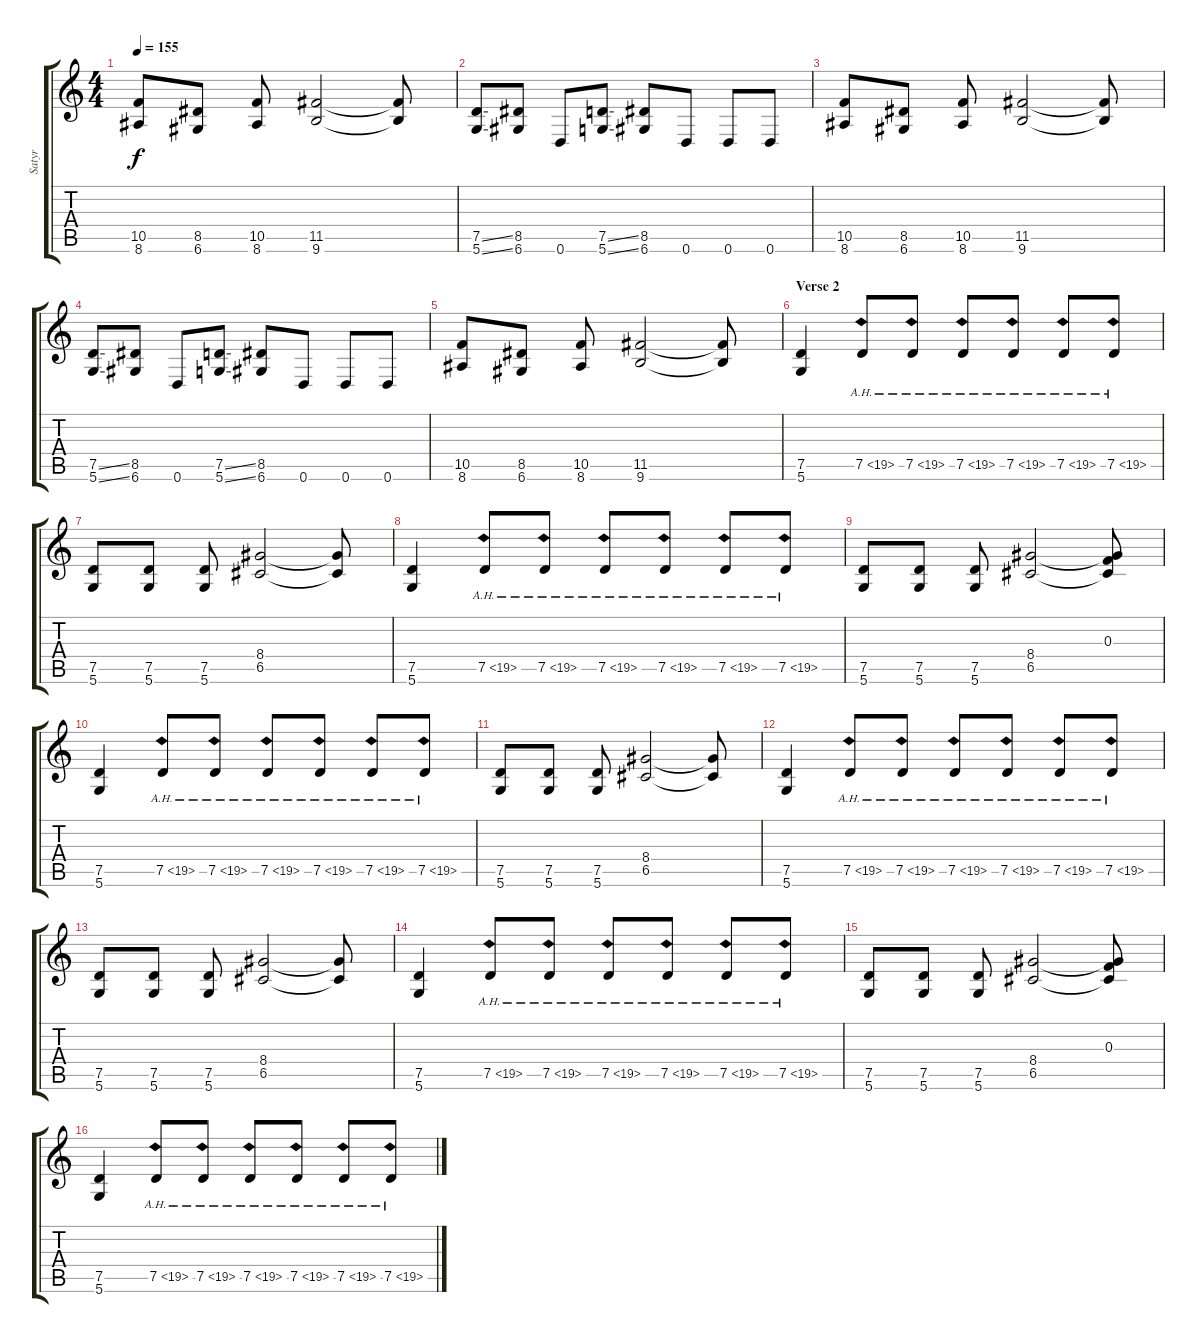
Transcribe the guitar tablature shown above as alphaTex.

\track ("Satyr" "Satyr") {instrument distortionguitar}
\staff {score tabs}
\tuning (D4 A3 F3 C3 G2 D2) {hide}
\ts (4 4)
\tempo 155
\clef g2
\ks c
(10.5 8.6).8{dy f} (8.5 6.6).8 (10.5 8.6).8 (11.5 9.6).2 (11.5{t} 9.6{t}).8 |
(7.5{ss} 5.6{ss}).8 (8.5 6.6).8 0.6.8 (7.5{ss} 5.6{ss}).8 (8.5 6.6).8 0.6.8 0.6.8 0.6.8 |
(10.5 8.6).8 (8.5 6.6).8 (10.5 8.6).8 (11.5 9.6).2 (11.5{t} 9.6{t}).8 |
(7.5{ss} 5.6{ss}).8 (8.5 6.6).8 0.6.8 (7.5{ss} 5.6{ss}).8 (8.5 6.6).8 0.6.8 0.6.8 0.6.8 |
(10.5 8.6).8 (8.5 6.6).8 (10.5 8.6).8 (11.5 9.6).2 (11.5{t} 9.6{t}).8 |
\section ("" "Verse 2")
(7.5 5.6).4 7.5{ah 12}.8 7.5{ah 12}.8 7.5{ah 12}.8 7.5{ah 12}.8 7.5{ah 12}.8 7.5{ah 12}.8 |
(7.5 5.6).8 (7.5 5.6).8 (7.5 5.6).8 (8.4 6.5).2 (8.4{t} 6.5{t}).8 |
(7.5 5.6).4 7.5{ah 12}.8 7.5{ah 12}.8 7.5{ah 12}.8 7.5{ah 12}.8 7.5{ah 12}.8 7.5{ah 12}.8 |
(7.5 5.6).8 (7.5 5.6).8 (7.5 5.6).8 (8.4 6.5).2 (0.3 8.4{t} 6.5{t}).8 |
(7.5 5.6).4 7.5{ah 12}.8 7.5{ah 12}.8 7.5{ah 12}.8 7.5{ah 12}.8 7.5{ah 12}.8 7.5{ah 12}.8 |
(7.5 5.6).8 (7.5 5.6).8 (7.5 5.6).8 (8.4 6.5).2 (8.4{t} 6.5{t}).8 |
(7.5 5.6).4 7.5{ah 12}.8 7.5{ah 12}.8 7.5{ah 12}.8 7.5{ah 12}.8 7.5{ah 12}.8 7.5{ah 12}.8 |
(7.5 5.6).8 (7.5 5.6).8 (7.5 5.6).8 (8.4 6.5).2 (8.4{t} 6.5{t}).8 |
(7.5 5.6).4 7.5{ah 12}.8 7.5{ah 12}.8 7.5{ah 12}.8 7.5{ah 12}.8 7.5{ah 12}.8 7.5{ah 12}.8 |
(7.5 5.6).8 (7.5 5.6).8 (7.5 5.6).8 (8.4 6.5).2 (0.3 8.4{t} 6.5{t}).8 |
(7.5 5.6).4 7.5{ah 12}.8 7.5{ah 12}.8 7.5{ah 12}.8 7.5{ah 12}.8 7.5{ah 12}.8 7.5{ah 12}.8
